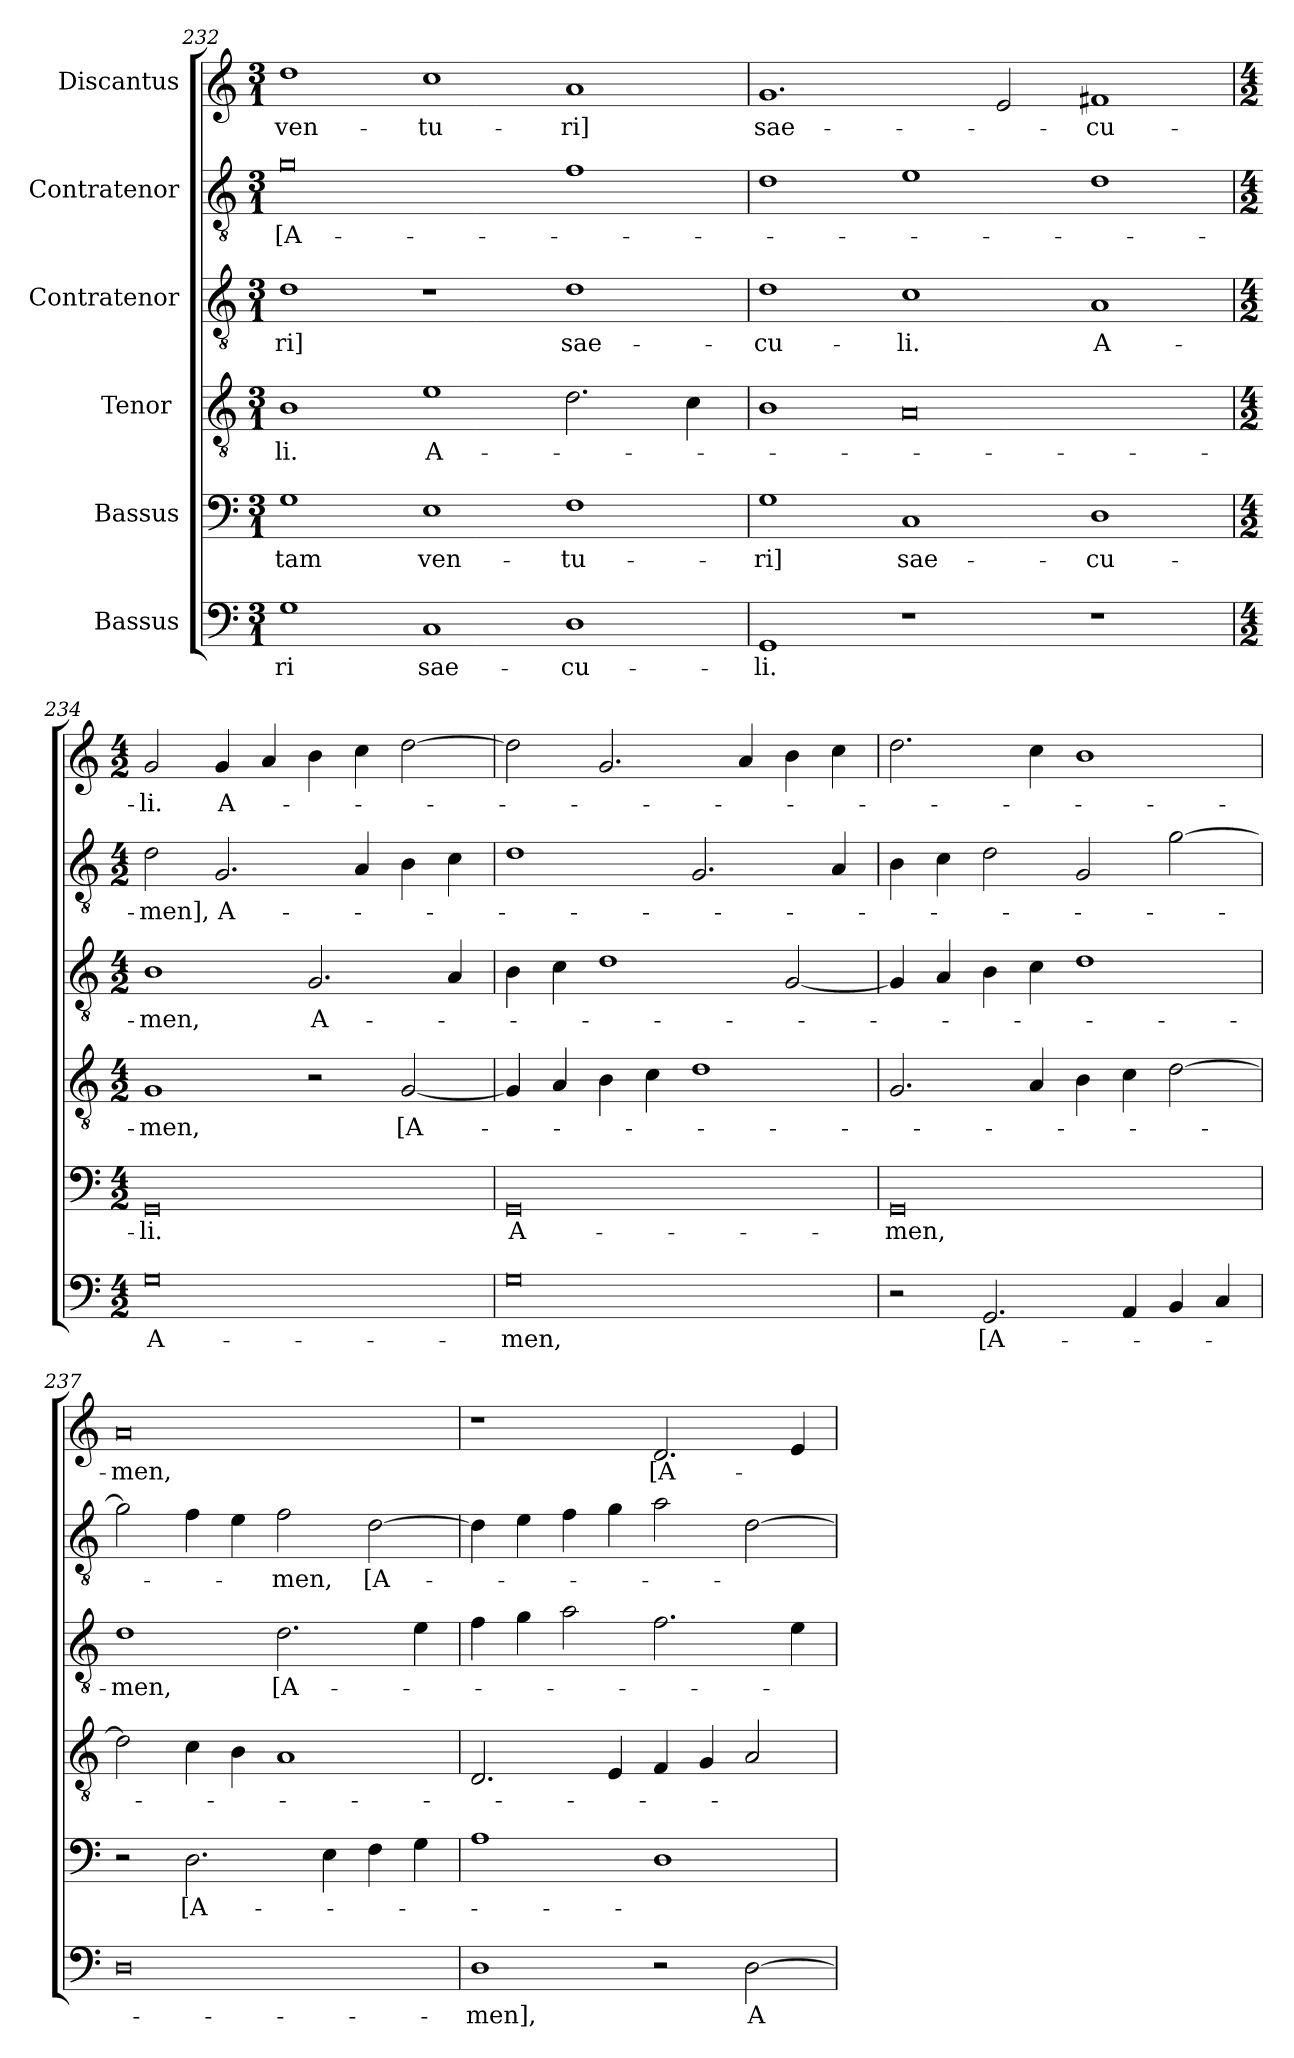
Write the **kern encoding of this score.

**kern	**text	**kern	**text	**kern	**text	**kern	**text	**kern	**text	**kern	**text
*part6	*part6	*part5	*part5	*part4	*part4	*part3	*part3	*part2	*part2	*part1	*part1
*staff6	*staff6	*staff5	*staff5	*staff4	*staff4	*staff3	*staff3	*staff2	*staff2	*staff1	*staff1
*I"Bassus	*	*I"Bassus	*	*I"Tenor 	*	*I"Contratenor	*	*I"Contratenor	*	*I"Discantus	*
*clefF4	*	*clefF4	*	*clefGv2	*	*clefGv2	*	*clefGv2	*	*clefG2	*
*k[]	*	*k[]	*	*k[]	*	*k[]	*	*k[]	*	*k[]	*
*M3/1	*	*M3/1	*	*M3/1	*	*M3/1	*	*M3/1	*	*M3/1	*
=232	=232	=232	=232	=232	=232	=232	=232	=232	=232	=232	=232
1G\	-ri	1G\	-tam	1B\	-li.	1d\	-ri]	0g\	[A-	1dd\	ven-
1C/	sae-	1E\	ven-	1e\	A-	1r	.	.	.	1cc\	-tu-
1D\	-cu-	1F\	-tu-	2.d\	.	1d\	sae-	1f\	.	1a/	-ri]
.	.	.	.	4c\	.	.	.	.	.	.	.
=233	=233	=233	=233	=233	=233	=233	=233	=233	=233	=233	=233
1GG/	-li.	1G\	-ri]	1B\	.	1d\	-cu-	1d\	.	1.g/	sae-
1r	.	1C/	sae-	0A/	.	1c\	-li.	1e\	.	.	.
.	.	.	.	.	.	.	.	.	.	2e/	.
1r	.	1D\	-cu-	.	.	1A/	A-	1d\	.	1f#X/	-cu-
=234	=234	=234	=234	=234	=234	=234	=234	=234	=234	=234	=234
*M4/2	*	*M4/2	*	*M4/2	*	*M4/2	*	*M4/2	*	*M4/2	*
0G\	A-	0GG/	-li.	1G/	-men,	1B\	-men,	2d\	-men],	2g/	-li.
.	.	.	.	.	.	.	.	2.G/	A-	4g/	A-
.	.	.	.	.	.	.	.	.	.	4a/	.
.	.	.	.	2r	.	2.G/	A-	.	.	4b\	.
.	.	.	.	.	.	.	.	4A/	.	4cc\	.
.	.	.	.	[2G/	[A-	.	.	4B\	.	[2dd\	.
.	.	.	.	.	.	4A/	.	4c\	.	.	.
=235	=235	=235	=235	=235	=235	=235	=235	=235	=235	=235	=235
0G\	-men,	0GG/	A-	4G/]	.	4B\	.	1d\	.	2dd\]	.
.	.	.	.	4A/	.	4c\	.	.	.	.	.
.	.	.	.	4B\	.	1d\	.	.	.	2.g/	.
.	.	.	.	4c\	.	.	.	.	.	.	.
.	.	.	.	1d\	.	.	.	2.G/	.	.	.
.	.	.	.	.	.	.	.	.	.	4a/	.
.	.	.	.	.	.	[2G/	.	.	.	4b\	.
.	.	.	.	.	.	.	.	4A/	.	4cc\	.
=236	=236	=236	=236	=236	=236	=236	=236	=236	=236	=236	=236
2r	.	0GG/	-men,	2.G/	.	4G/]	.	4B\	.	2.dd\	.
.	.	.	.	.	.	4A/	.	4c\	.	.	.
2.GG/	[A-	.	.	.	.	4B\	.	2d\	.	.	.
.	.	.	.	4A/	.	4c\	.	.	.	4cc\	.
.	.	.	.	4B\	.	1d\	.	2G/	.	1b\	.
4AA/	.	.	.	4c\	.	.	.	.	.	.	.
4BB/	.	.	.	[2d\	.	.	.	[2g\	.	.	.
4C/	.	.	.	.	.	.	.	.	.	.	.
=237	=237	=237	=237	=237	=237	=237	=237	=237	=237	=237	=237
0D\	.	2r	.	2d\]	.	1d\	-men,	2g\]	.	0a/	-men,
.	.	2.D\	[A-	4c\	.	.	.	4f\	.	.	.
.	.	.	.	4B\	.	.	.	4e\	.	.	.
.	.	.	.	1A/	.	2.d\	[A-	2f\	-men,	.	.
.	.	4E\	.	.	.	.	.	.	.	.	.
.	.	4F\	.	.	.	.	.	[2d\	[A-	.	.
.	.	4G\	.	.	.	4e\	.	.	.	.	.
=238	=238	=238	=238	=238	=238	=238	=238	=238	=238	=238	=238
1D\	-men],	1A\	.	2.D/	.	4f\	.	4d\]	.	1r	.
.	.	.	.	.	.	4g\	.	4e\	.	.	.
.	.	.	.	.	.	2a\	.	4f\	.	.	.
.	.	.	.	4E/	.	.	.	4g\	.	.	.
2r	.	1D\	.	4F/	.	2.f\	.	2a\	.	2.d/	[A-
.	.	.	.	4G/	.	.	.	.	.	.	.
[2D\	A-	.	.	2A/	.	.	.	[2d\	.	.	.
.	.	.	.	.	.	4e\	.	.	.	4e/	.
=	=	=	=	=	=	=	=	=	=	=	=
*-	*-	*-	*-	*-	*-	*-	*-	*-	*-	*-	*-
